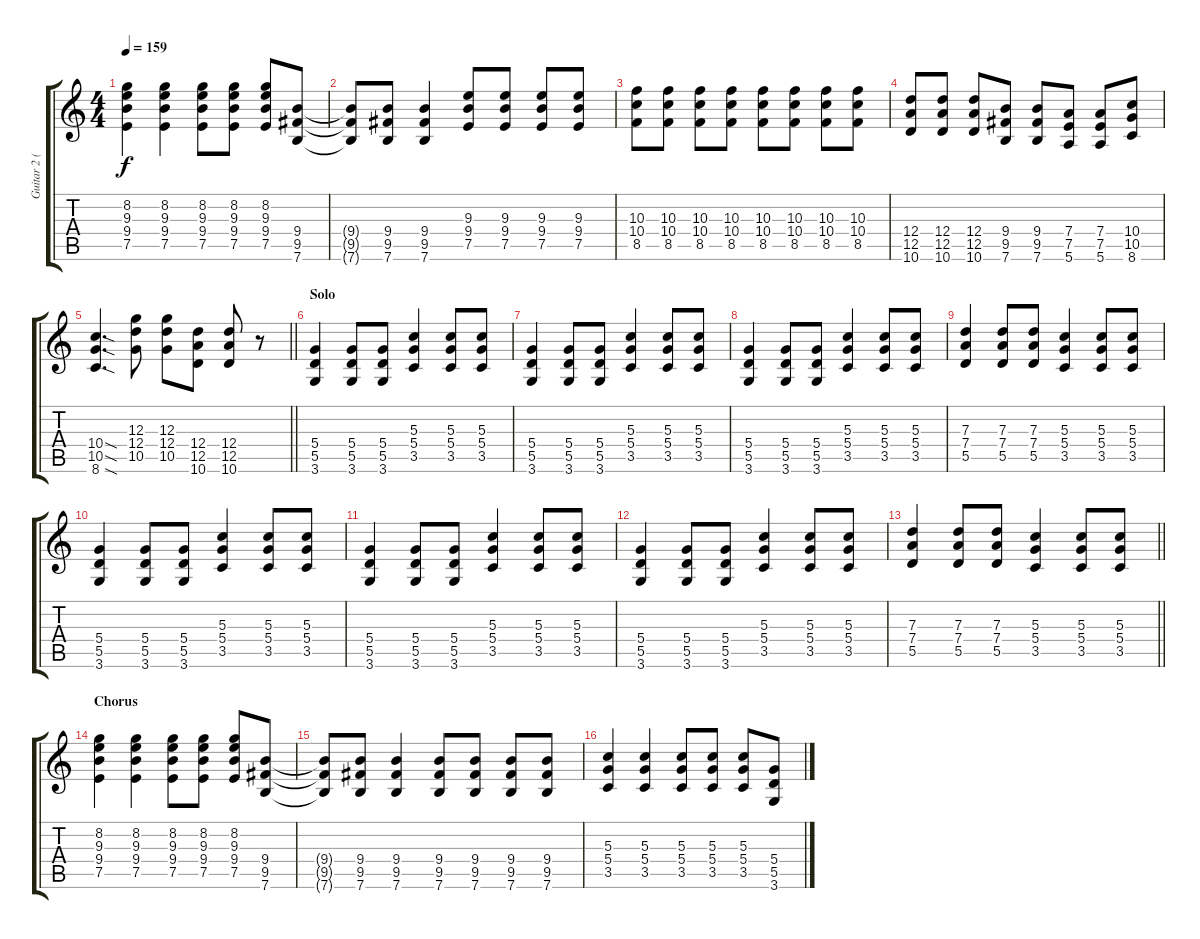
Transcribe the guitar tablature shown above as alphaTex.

\track ("Guitar 2 (Jason White)" "Guitar 2 (") {instrument distortionguitar}
\staff {score tabs}
\tuning (E4 B3 G3 D3 A2 E2) {hide}
\ts (4 4)
\tempo 159
\clef g2
\ks c
(8.2 9.3 9.4 7.5).4{dy f} (8.2 9.3 9.4 7.5).4 (8.2 9.3 9.4 7.5).8 (8.2 9.3 9.4 7.5).8 (8.2 9.3 9.4 7.5).8 (9.4 9.5 7.6).8 |
(9.4{t} 9.5{t} 7.6{t}).8 (9.4 9.5 7.6).8 (9.4 9.5 7.6).4 (9.3 9.4 7.5).8 (9.3 9.4 7.5).8 (9.3 9.4 7.5).8 (9.3 9.4 7.5).8 |
(10.3 10.4 8.5).8 (10.3 10.4 8.5).8 (10.3 10.4 8.5).8 (10.3 10.4 8.5).8 (10.3 10.4 8.5).8 (10.3 10.4 8.5).8 (10.3 10.4 8.5).8 (10.3 10.4 8.5).8 |
(12.4 12.5 10.6).8 (12.4 12.5 10.6).8 (12.4 12.5 10.6).8 (9.4 9.5 7.6).8 (9.4 9.5 7.6).8 (7.4 7.5 5.6).8 (7.4 7.5 5.6).8 (10.4 10.5 8.6).8 |
\barLineRight lightlight
(10.4{sod} 10.5{sod} 8.6{sod}).4{d} (12.3 12.4 10.5).8 (12.3 12.4 10.5).8 (12.4 12.5 10.6).8 (12.4 12.5 10.6).8 r.8 |
\section ("" "Solo")
(5.4 5.5 3.6).4 (5.4 5.5 3.6).8 (5.4 5.5 3.6).8 (5.3 5.4 3.5).4 (5.3 5.4 3.5).8 (5.3 5.4 3.5).8 |
(5.4 5.5 3.6).4 (5.4 5.5 3.6).8 (5.4 5.5 3.6).8 (5.3 5.4 3.5).4 (5.3 5.4 3.5).8 (5.3 5.4 3.5).8 |
(5.4 5.5 3.6).4 (5.4 5.5 3.6).8 (5.4 5.5 3.6).8 (5.3 5.4 3.5).4 (5.3 5.4 3.5).8 (5.3 5.4 3.5).8 |
(7.3 7.4 5.5).4 (7.3 7.4 5.5).8 (7.3 7.4 5.5).8 (5.3 5.4 3.5).4 (5.3 5.4 3.5).8 (5.3 5.4 3.5).8 |
(5.4 5.5 3.6).4 (5.4 5.5 3.6).8 (5.4 5.5 3.6).8 (5.3 5.4 3.5).4 (5.3 5.4 3.5).8 (5.3 5.4 3.5).8 |
(5.4 5.5 3.6).4 (5.4 5.5 3.6).8 (5.4 5.5 3.6).8 (5.3 5.4 3.5).4 (5.3 5.4 3.5).8 (5.3 5.4 3.5).8 |
(5.4 5.5 3.6).4 (5.4 5.5 3.6).8 (5.4 5.5 3.6).8 (5.3 5.4 3.5).4 (5.3 5.4 3.5).8 (5.3 5.4 3.5).8 |
\barLineRight lightlight
(7.3 7.4 5.5).4 (7.3 7.4 5.5).8 (7.3 7.4 5.5).8 (5.3 5.4 3.5).4 (5.3 5.4 3.5).8 (5.3 5.4 3.5).8 |
\section ("" "Chorus")
(8.2 9.3 9.4 7.5).4 (8.2 9.3 9.4 7.5).4 (8.2 9.3 9.4 7.5).8 (8.2 9.3 9.4 7.5).8 (8.2 9.3 9.4 7.5).8 (9.4 9.5 7.6).8 |
(9.4{t} 9.5{t} 7.6{t}).8 (9.4 9.5 7.6).8 (9.4 9.5 7.6).4 (9.4 9.5 7.6).8 (9.4 9.5 7.6).8 (9.4 9.5 7.6).8 (9.4 9.5 7.6).8 |
(5.3 5.4 3.5).4 (5.3 5.4 3.5).4 (5.3 5.4 3.5).8 (5.3 5.4 3.5).8 (5.3 5.4 3.5).8 (5.4 5.5 3.6).8
